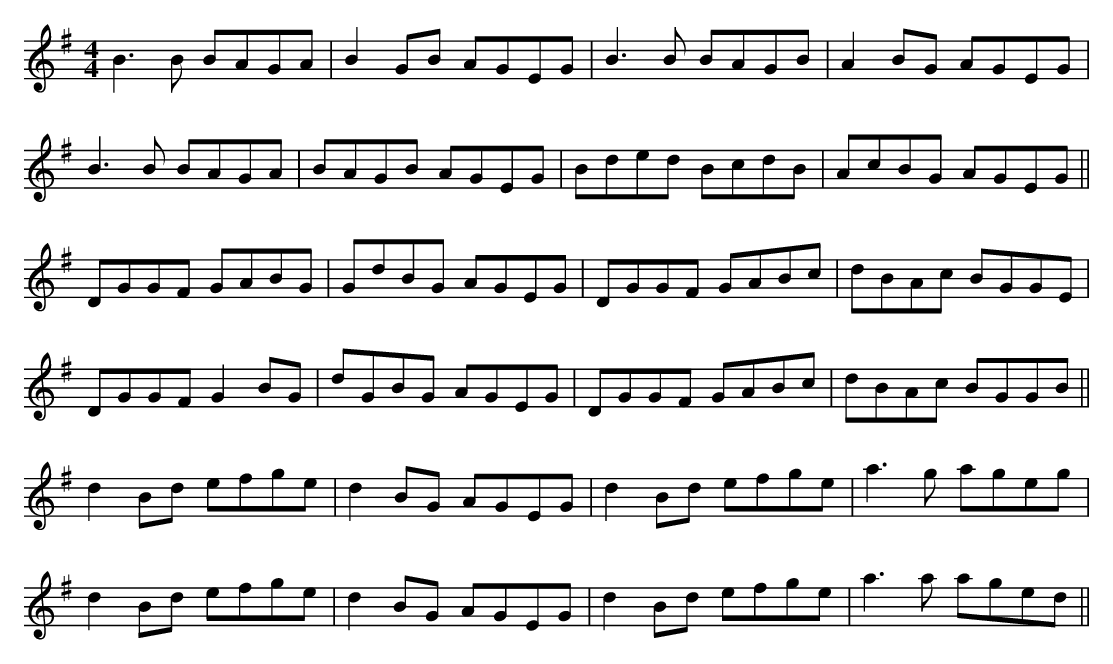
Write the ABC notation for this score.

X:1
M:4/4
K:G
B3 B BAGA|B2 GB AGEG|B3 B BAGB|A2 BG AGEG|
B3 B BAGA|BAGB AGEG|Bded BcdB|AcBG AGEG||
DGGF GABG|GdBG AGEG|DGGF GABc|dBAc BGGE|
DGGF G2BG|dGBG AGEG|DGGF GABc|dBAc BGGB||
d2 Bd efge|d2 BG AGEG|d2 Bd efge|a3 g ageg|
d2 Bd efge|d2 BG AGEG|d2 Bd efge|a3 a aged||
